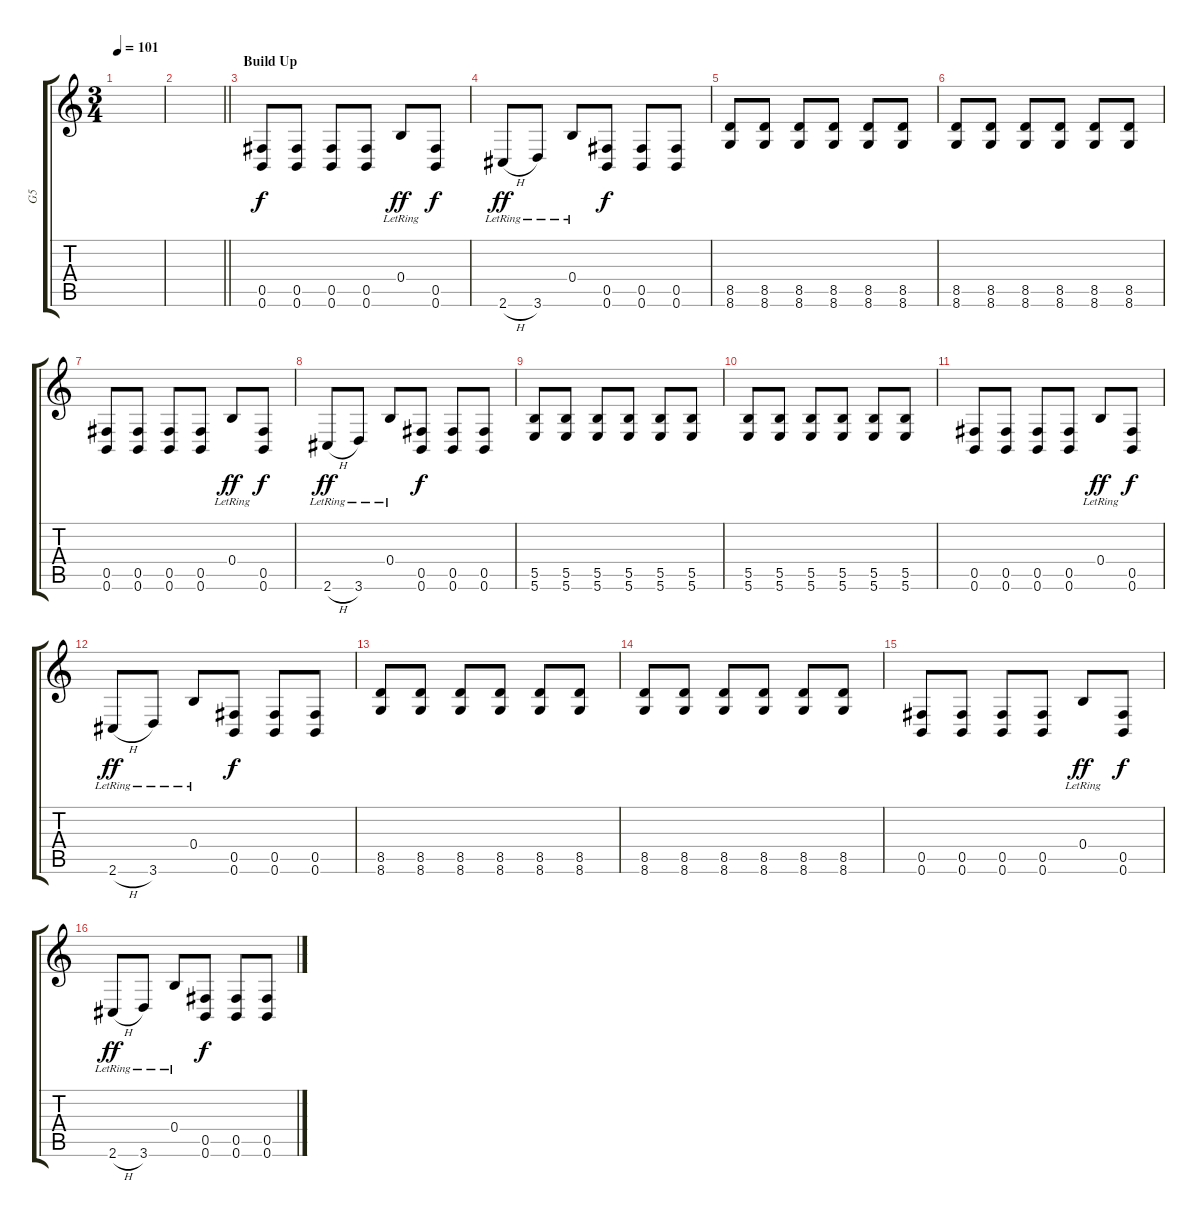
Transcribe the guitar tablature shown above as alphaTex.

\track ("G5" "G5") {instrument distortionguitar}
\staff {score tabs}
\tuning (Db4 Ab3 E3 B2 Gb2 B1) {hide}
\ts (3 4)
\tempo 101
\clef g2
\ks c
|
\barLineRight lightlight
|
\section ("" "Build Up")
(0.5 0.6).8 (0.5 0.6).8 (0.5 0.6).8 (0.5 0.6).8 0.4{lr}.8{dy ff} (0.5 0.6).8{dy f} |
2.6{h lr}.8{dy ff} 3.6{lr}.8 0.4{lr}.8 (0.5 0.6).8{dy f} (0.5 0.6).8 (0.5 0.6).8 |
(8.5 8.6).8 (8.5 8.6).8 (8.5 8.6).8 (8.5 8.6).8 (8.5 8.6).8 (8.5 8.6).8 |
(8.5 8.6).8 (8.5 8.6).8 (8.5 8.6).8 (8.5 8.6).8 (8.5 8.6).8 (8.5 8.6).8 |
(0.5 0.6).8 (0.5 0.6).8 (0.5 0.6).8 (0.5 0.6).8 0.4{lr}.8{dy ff} (0.5 0.6).8{dy f} |
2.6{h lr}.8{dy ff} 3.6{lr}.8 0.4{lr}.8 (0.5 0.6).8{dy f} (0.5 0.6).8 (0.5 0.6).8 |
(5.5 5.6).8 (5.5 5.6).8 (5.5 5.6).8 (5.5 5.6).8 (5.5 5.6).8 (5.5 5.6).8 |
(5.5 5.6).8 (5.5 5.6).8 (5.5 5.6).8 (5.5 5.6).8 (5.5 5.6).8 (5.5 5.6).8 |
(0.5 0.6).8 (0.5 0.6).8 (0.5 0.6).8 (0.5 0.6).8 0.4{lr}.8{dy ff} (0.5 0.6).8{dy f} |
2.6{h lr}.8{dy ff} 3.6{lr}.8 0.4{lr}.8 (0.5 0.6).8{dy f} (0.5 0.6).8 (0.5 0.6).8 |
(8.5 8.6).8 (8.5 8.6).8 (8.5 8.6).8 (8.5 8.6).8 (8.5 8.6).8 (8.5 8.6).8 |
(8.5 8.6).8 (8.5 8.6).8 (8.5 8.6).8 (8.5 8.6).8 (8.5 8.6).8 (8.5 8.6).8 |
(0.5 0.6).8 (0.5 0.6).8 (0.5 0.6).8 (0.5 0.6).8 0.4{lr}.8{dy ff} (0.5 0.6).8{dy f} |
2.6{h lr}.8{dy ff} 3.6{lr}.8 0.4{lr}.8 (0.5 0.6).8{dy f} (0.5 0.6).8 (0.5 0.6).8
